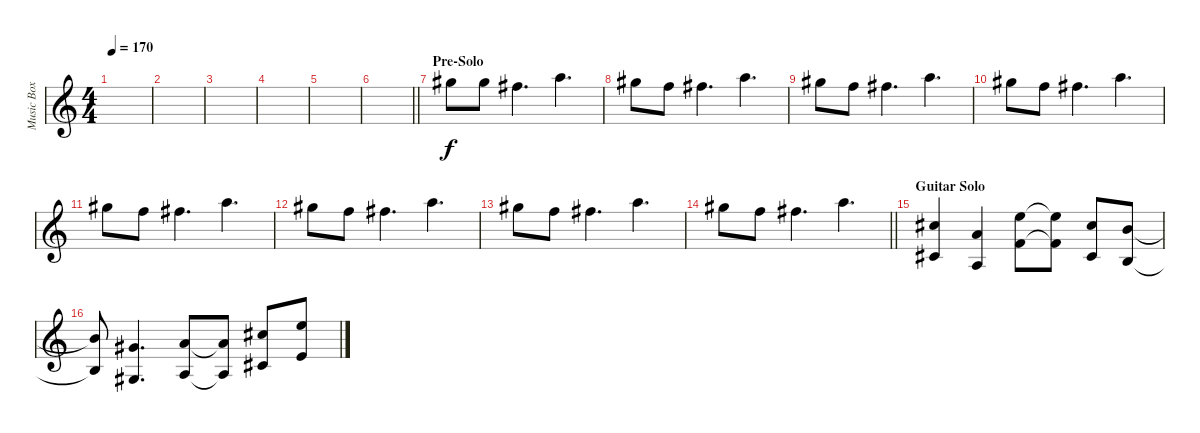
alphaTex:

\track ("Music Box" "Music Box") {instrument musicbox}
\staff {score}
\tuning (Eb4 Bb3 Gb3 Db3 Ab2 Eb2) {hide}
\ts (4 4)
\tempo 170
\clef g2
\ks c
|
|
|
|
|
\barLineRight lightlight
|
\section ("" "Pre-Solo")
22.2.8{volume 9} 22.2.8 24.3.4{d} 23.2.4{d} |
22.2.8 19.2.8 24.3.4{d} 23.2.4{d} |
22.2.8 19.2.8 24.3.4{d} 23.2.4{d} |
22.2.8 19.2.8 24.3.4{d} 23.2.4{d} |
22.2.8 19.2.8 24.3.4{d} 23.2.4{d} |
22.2.8 19.2.8 24.3.4{d} 23.2.4{d} |
22.2.8 19.2.8 24.3.4{d} 23.2.4{d} |
\barLineRight lightlight
22.2.8 19.2.8 24.3.4{d} 23.2.4{d} |
\section ("" "Guitar Solo")
(19.3 17.5).4{volume 10} (15.3 13.5).4 (18.2 16.4).8 (18.2{t} 16.4{t}).8 (19.3 17.5).8 (17.3 15.5).8 |
(17.3{t} 15.5{t}).8 (19.4 17.6).4{d} (15.3 13.5).8 (15.3{t} 13.5{t}).8 (19.3 17.5).8 (18.2 15.4).8
